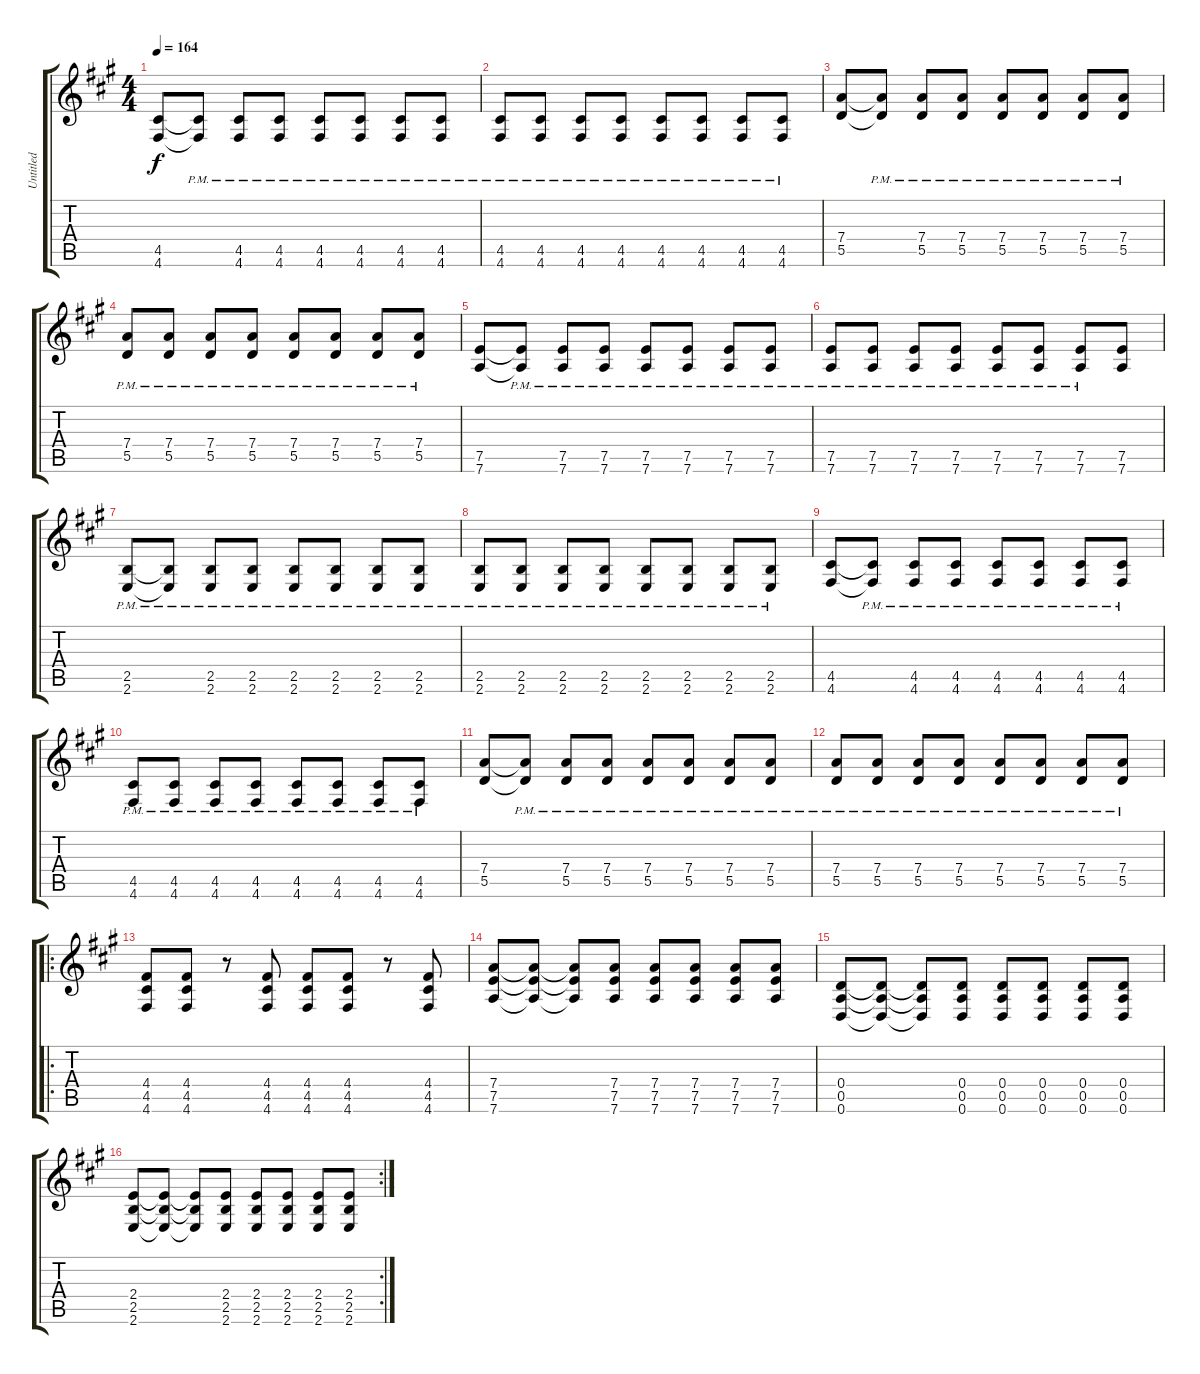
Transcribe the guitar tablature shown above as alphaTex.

\track ("Untitled" "Untitled") {instrument distortionguitar}
\staff {score tabs}
\tuning (E4 B3 G3 D3 A2 D2) {hide}
\ts (4 4)
\tempo 164
\clef g2
\ks a
(4.5 4.6).8{dy f} (4.5{pm t} 4.6{pm t}).8 (4.5{pm} 4.6{pm}).8 (4.5{pm} 4.6{pm}).8 (4.5{pm} 4.6{pm}).8 (4.5{pm} 4.6{pm}).8 (4.5{pm} 4.6{pm}).8 (4.5{pm} 4.6{pm}).8 |
(4.5{pm} 4.6{pm}).8 (4.5{pm} 4.6{pm}).8 (4.5{pm} 4.6{pm}).8 (4.5{pm} 4.6{pm}).8 (4.5{pm} 4.6{pm}).8 (4.5{pm} 4.6{pm}).8 (4.5{pm} 4.6{pm}).8 (4.5{pm} 4.6{pm}).8 |
(7.4 5.5).8 (7.4{pm t} 5.5{pm t}).8 (7.4{pm} 5.5{pm}).8 (7.4{pm} 5.5{pm}).8 (7.4{pm} 5.5{pm}).8 (7.4{pm} 5.5{pm}).8 (7.4{pm} 5.5{pm}).8 (7.4{pm} 5.5{pm}).8 |
(7.4{pm} 5.5{pm}).8 (7.4{pm} 5.5{pm}).8 (7.4{pm} 5.5{pm}).8 (7.4{pm} 5.5{pm}).8 (7.4{pm} 5.5{pm}).8 (7.4{pm} 5.5{pm}).8 (7.4{pm} 5.5{pm}).8 (7.4{pm} 5.5{pm}).8 |
(7.5 7.6).8 (7.5{pm t} 7.6{pm t}).8 (7.5{pm} 7.6{pm}).8 (7.5{pm} 7.6{pm}).8 (7.5{pm} 7.6{pm}).8 (7.5{pm} 7.6{pm}).8 (7.5{pm} 7.6{pm}).8 (7.5{pm} 7.6{pm}).8 |
(7.5{pm} 7.6{pm}).8 (7.5{pm} 7.6{pm}).8 (7.5{pm} 7.6{pm}).8 (7.5{pm} 7.6{pm}).8 (7.5{pm} 7.6{pm}).8 (7.5{pm} 7.6{pm}).8 (7.5{pm} 7.6{pm}).8 (7.5 7.6).8 |
(2.5{pm} 2.6{pm}).8 (2.5{pm t} 2.6{pm t}).8 (2.5{pm} 2.6{pm}).8 (2.5{pm} 2.6{pm}).8 (2.5{pm} 2.6{pm}).8 (2.5{pm} 2.6{pm}).8 (2.5{pm} 2.6{pm}).8 (2.5{pm} 2.6{pm}).8 |
(2.5{pm} 2.6{pm}).8 (2.5{pm} 2.6{pm}).8 (2.5{pm} 2.6{pm}).8 (2.5{pm} 2.6{pm}).8 (2.5{pm} 2.6{pm}).8 (2.5{pm} 2.6{pm}).8 (2.5{pm} 2.6{pm}).8 (2.5{pm} 2.6{pm}).8 |
(4.5 4.6).8 (4.5{pm t} 4.6{pm t}).8 (4.5{pm} 4.6{pm}).8 (4.5{pm} 4.6{pm}).8 (4.5{pm} 4.6{pm}).8 (4.5{pm} 4.6{pm}).8 (4.5{pm} 4.6{pm}).8 (4.5{pm} 4.6{pm}).8 |
(4.5{pm} 4.6{pm}).8 (4.5{pm} 4.6{pm}).8 (4.5{pm} 4.6{pm}).8 (4.5{pm} 4.6{pm}).8 (4.5{pm} 4.6{pm}).8 (4.5{pm} 4.6{pm}).8 (4.5{pm} 4.6{pm}).8 (4.5{pm} 4.6{pm}).8 |
(7.4 5.5).8 (7.4{pm t} 5.5{pm t}).8 (7.4{pm} 5.5{pm}).8 (7.4{pm} 5.5{pm}).8 (7.4{pm} 5.5{pm}).8 (7.4{pm} 5.5{pm}).8 (7.4{pm} 5.5{pm}).8 (7.4{pm} 5.5{pm}).8 |
(7.4{pm} 5.5{pm}).8 (7.4{pm} 5.5{pm}).8 (7.4{pm} 5.5{pm}).8 (7.4{pm} 5.5{pm}).8 (7.4{pm} 5.5{pm}).8 (7.4{pm} 5.5{pm}).8 (7.4{pm} 5.5{pm}).8 (7.4{pm} 5.5{pm}).8 |
\ro
(4.4 4.5 4.6).8 (4.4 4.5 4.6).8 r.8 (4.4 4.5 4.6).8 (4.4 4.5 4.6).8 (4.4 4.5 4.6).8 r.8 (4.4 4.5 4.6).8 |
(7.4 7.5 7.6).8 (7.4{t} 7.5{t} 7.6{t}).8 (7.4{t} 7.5{t} 7.6{t}).8 (7.4 7.5 7.6).8 (7.4 7.5 7.6).8 (7.4 7.5 7.6).8 (7.4 7.5 7.6).8 (7.4 7.5 7.6).8 |
(0.4 0.5 0.6).8 (0.4{t} 0.5{t} 0.6{t}).8 (0.4{t} 0.5{t} 0.6{t}).8 (0.4 0.5 0.6).8 (0.4 0.5 0.6).8 (0.4 0.5 0.6).8 (0.4 0.5 0.6).8 (0.4 0.5 0.6).8 |
\rc 2
(2.4 2.5 2.6).8 (2.4{t} 2.5{t} 2.6{t}).8 (2.4{t} 2.5{t} 2.6{t}).8 (2.4 2.5 2.6).8 (2.4 2.5 2.6).8 (2.4 2.5 2.6).8 (2.4 2.5 2.6).8 (2.4 2.5 2.6).8
